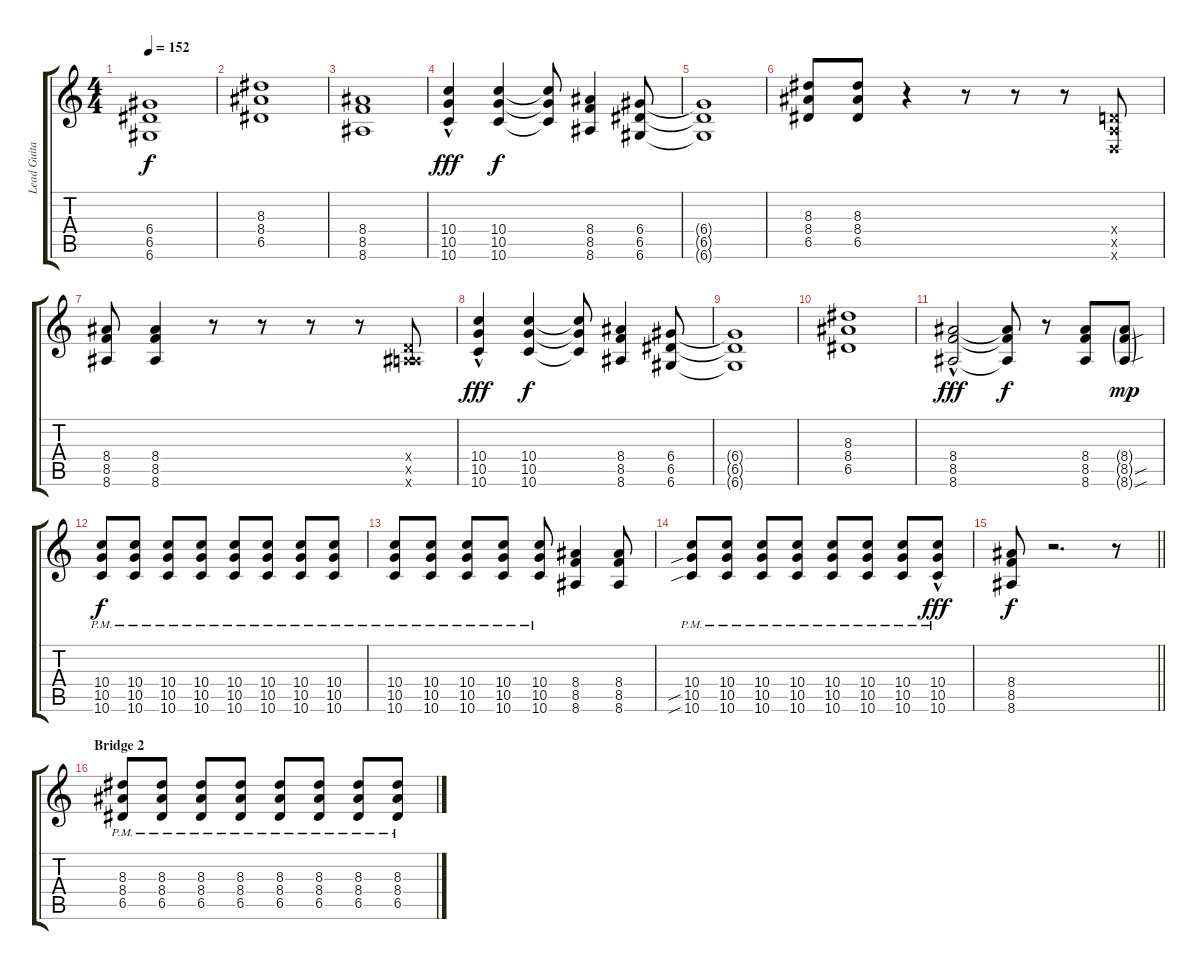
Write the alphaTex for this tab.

\track ("Lead Guitar" "Lead Guita") {instrument overdrivenguitar}
\staff {score tabs}
\tuning (E4 B3 G3 D3 A2 D2) {hide}
\ts (4 4)
\tempo 152
\clef g2
\ks c
(6.4{t} 6.5{t} 6.6{t}).1{dy f} |
(8.3 8.4 6.5).1 |
(8.4 8.5 8.6).1 |
(10.4{hac} 10.5 10.6).4{dy fff} (10.4 10.5 10.6).4{dy f} (10.4{t} 10.5{t} 10.6{t}).8 (8.4 8.5 8.6).4 (6.4 6.5 6.6).8 |
(6.4{t} 6.5{t} 6.6{t}).1 |
(8.3 8.4 6.5).8 (8.3 8.4 6.5).8 r.4 r.8 r.8 r.8 (0.4{x} 0.5{x} 0.6{x}).8 |
(8.4 8.5 8.6).8 (8.4 8.5 8.6).4 r.8 r.8 r.8 r.8 (0.4{x} 0.5{x} 8.6{x}).8 |
(10.4{hac} 10.5 10.6).4{dy fff} (10.4 10.5 10.6).4{dy f} (10.4{t} 10.5{t} 10.6{t}).8 (8.4 8.5 8.6).4 (6.4 6.5 6.6).8 |
(6.4{t} 6.5{t} 6.6{t}).1 |
(8.3 8.4 6.5).1 |
(8.4 8.5 8.6{hac}).2{dy fff} (8.4{t} 8.5{t} 8.6{t}).8{dy f} r.8 (8.4 8.5 8.6).8 (8.4{g} 8.5{sou g} 8.6{sou g}).8{dy mp} |
(10.4{pm} 10.5{pm} 10.6{pm}).8{dy f} (10.4{pm} 10.5{pm} 10.6{pm}).8 (10.4{pm} 10.5{pm} 10.6{pm}).8 (10.4{pm} 10.5{pm} 10.6{pm}).8 (10.4{pm} 10.5{pm} 10.6{pm}).8 (10.4{pm} 10.5{pm} 10.6{pm}).8 (10.4{pm} 10.5{pm} 10.6{pm}).8 (10.4{pm} 10.5{pm} 10.6{pm}).8 |
(10.4{pm} 10.5{pm} 10.6{pm}).8 (10.4{pm} 10.5{pm} 10.6{pm}).8 (10.4{pm} 10.5{pm} 10.6{pm}).8 (10.4{pm} 10.5{pm} 10.6{pm}).8 (10.4{pm} 10.5{pm} 10.6{pm}).8 (8.4 8.5 8.6).4 (8.4 8.5 8.6).8 |
(10.4{pm} 10.5{sib pm} 10.6{sib pm}).8 (10.4{pm} 10.5{pm} 10.6{pm}).8 (10.4{pm} 10.5{pm} 10.6{pm}).8 (10.4{pm} 10.5{pm} 10.6{pm}).8 (10.4{pm} 10.5{pm} 10.6{pm}).8 (10.4{pm} 10.5{pm} 10.6{pm}).8 (10.4{pm} 10.5{pm} 10.6{pm}).8 (10.4{pm} 10.5{hac pm} 10.6{pm}).8{dy fff} |
\barLineRight lightlight
(8.4 8.5 8.6).8{dy f} r.2{d} r.8 |
\section ("" "Bridge 2")
(8.3{pm} 8.4{pm} 6.5{pm}).8 (8.3{pm} 8.4{pm} 6.5{pm}).8 (8.3{pm} 8.4{pm} 6.5{pm}).8 (8.3{pm} 8.4{pm} 6.5{pm}).8 (8.3{pm} 8.4{pm} 6.5{pm}).8 (8.3{pm} 8.4{pm} 6.5{pm}).8 (8.3{pm} 8.4{pm} 6.5{pm}).8 (8.3{pm} 8.4{pm} 6.5{pm}).8
